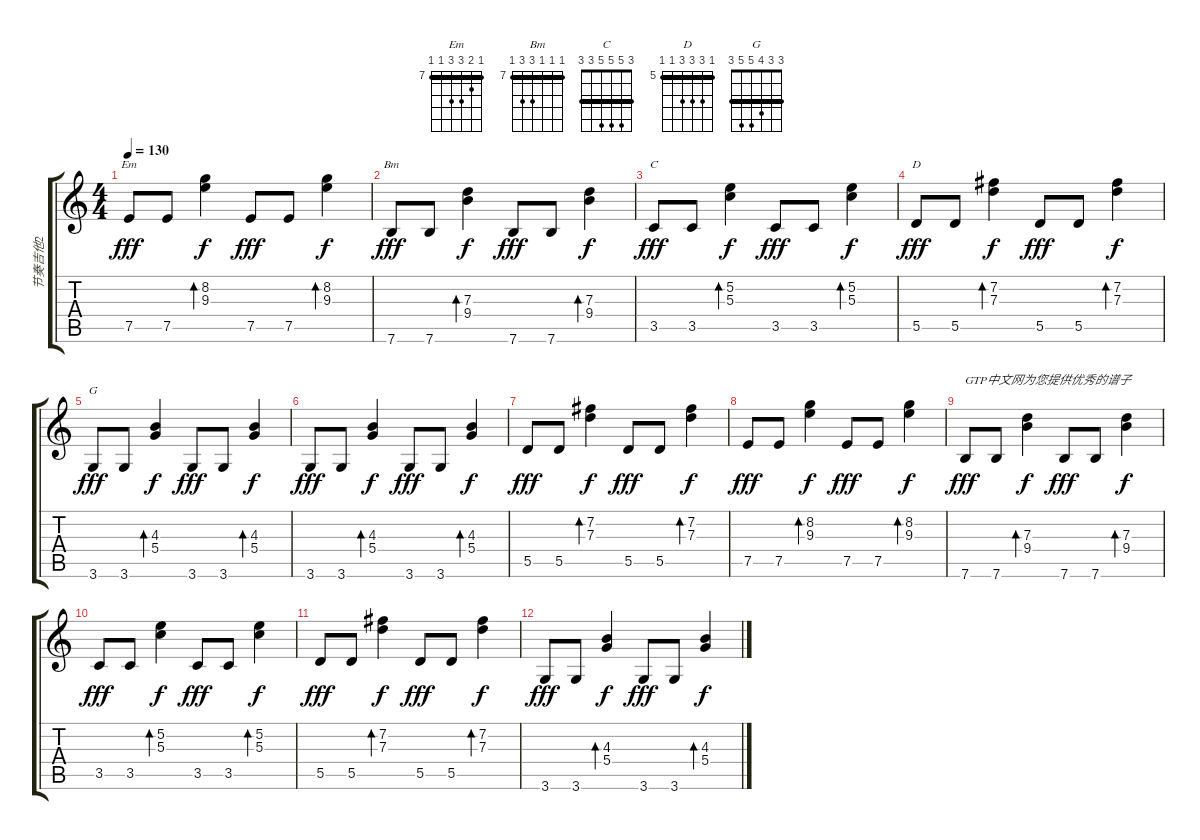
\track ("节奏吉他2" "节奏吉他2") {instrument distortionguitar}
\staff {score tabs}
\tuning (E4 B3 G3 D3 A2 E2) {hide}
\chord ("Em" 7 8 9 9 7 7) {firstfret 7 barre 7}
\chord ("Bm" 7 7 7 9 9 7) {firstfret 7 barre 7}
\chord ("C" 3 5 5 5 3 3) {barre 3}
\chord ("D" 5 7 7 7 5 5) {firstfret 5 barre 5}
\chord ("G" 3 3 4 5 5 3) {barre 3}
\ts (4 4)
\tempo 130
\clef g2
\ks c
7.5.8{ch "Em" dy fff} 7.5.8 (8.2 9.3).4{bd 120 dy f} 7.5.8{dy fff} 7.5.8 (8.2 9.3).4{bd 120 dy f} |
7.6.8{ch "Bm" dy fff} 7.6.8 (7.3 9.4).4{bd 120 dy f} 7.6.8{dy fff} 7.6.8 (7.3 9.4).4{bd 120 dy f} |
3.5.8{ch "C" dy fff} 3.5.8 (5.2 5.3).4{bd 120 dy f} 3.5.8{dy fff} 3.5.8 (5.2 5.3).4{bd 120 dy f} |
5.5.8{ch "D" dy fff} 5.5.8 (7.2 7.3).4{bd 120 dy f} 5.5.8{dy fff} 5.5.8 (7.2 7.3).4{bd 120 dy f} |
3.6.8{ch "G" dy fff} 3.6.8 (4.3 5.4).4{bd 120 dy f} 3.6.8{dy fff} 3.6.8 (4.3 5.4).4{bd 120 dy f} |
3.6.8{dy fff} 3.6.8 (4.3 5.4).4{bd 120 dy f} 3.6.8{dy fff} 3.6.8 (4.3 5.4).4{bd 120 dy f} |
5.5.8{dy fff} 5.5.8 (7.2 7.3).4{bd 120 dy f} 5.5.8{dy fff} 5.5.8 (7.2 7.3).4{bd 120 dy f} |
7.5.8{dy fff} 7.5.8 (8.2 9.3).4{bd 120 dy f} 7.5.8{dy fff} 7.5.8 (8.2 9.3).4{bd 120 dy f} |
7.6.8{txt "GTP中文网为您提供优秀的谱子" dy fff} 7.6.8 (7.3 9.4).4{bd 120 dy f} 7.6.8{dy fff} 7.6.8 (7.3 9.4).4{bd 120 dy f} |
3.5.8{dy fff} 3.5.8 (5.2 5.3).4{bd 120 dy f} 3.5.8{dy fff} 3.5.8 (5.2 5.3).4{bd 120 dy f} |
5.5.8{dy fff} 5.5.8 (7.2 7.3).4{bd 120 dy f} 5.5.8{dy fff} 5.5.8 (7.2 7.3).4{bd 120 dy f} |
3.6.8{dy fff} 3.6.8 (4.3 5.4).4{bd 120 dy f} 3.6.8{dy fff} 3.6.8 (4.3 5.4).4{bd 120 dy f}
